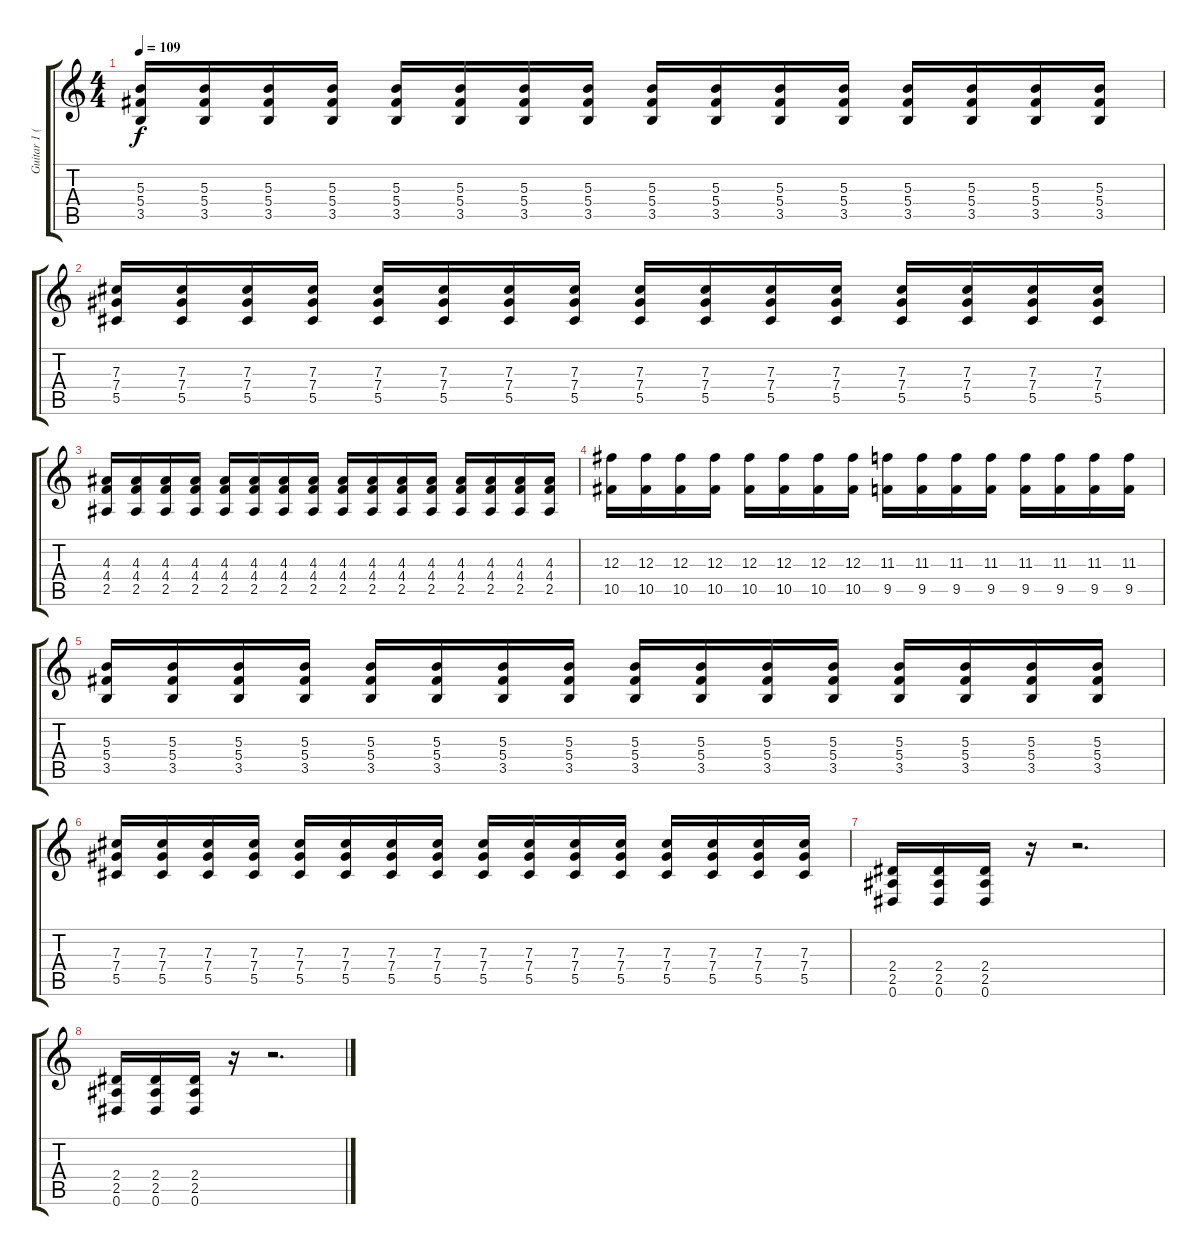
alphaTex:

\track ("Guitar 1 (Luke)" "Guitar 1 (") {instrument overdrivenguitar}
\staff {score tabs}
\tuning (Eb4 Bb3 Gb3 Db3 Ab2 Eb2) {hide}
\ts (4 4)
\tempo 109
\clef g2
\ks c
(5.3 5.4 3.5).16{dy f} (5.3 5.4 3.5).16 (5.3 5.4 3.5).16 (5.3 5.4 3.5).16 (5.3 5.4 3.5).16 (5.3 5.4 3.5).16 (5.3 5.4 3.5).16 (5.3 5.4 3.5).16 (5.3 5.4 3.5).16 (5.3 5.4 3.5).16 (5.3 5.4 3.5).16 (5.3 5.4 3.5).16 (5.3 5.4 3.5).16 (5.3 5.4 3.5).16 (5.3 5.4 3.5).16 (5.3 5.4 3.5).16 |
(7.3 7.4 5.5).16 (7.3 7.4 5.5).16 (7.3 7.4 5.5).16 (7.3 7.4 5.5).16 (7.3 7.4 5.5).16 (7.3 7.4 5.5).16 (7.3 7.4 5.5).16 (7.3 7.4 5.5).16 (7.3 7.4 5.5).16 (7.3 7.4 5.5).16 (7.3 7.4 5.5).16 (7.3 7.4 5.5).16 (7.3 7.4 5.5).16 (7.3 7.4 5.5).16 (7.3 7.4 5.5).16 (7.3 7.4 5.5).16 |
(4.3 4.4 2.5).16 (4.3 4.4 2.5).16 (4.3 4.4 2.5).16 (4.3 4.4 2.5).16 (4.3 4.4 2.5).16 (4.3 4.4 2.5).16 (4.3 4.4 2.5).16 (4.3 4.4 2.5).16 (4.3 4.4 2.5).16 (4.3 4.4 2.5).16 (4.3 4.4 2.5).16 (4.3 4.4 2.5).16 (4.3 4.4 2.5).16 (4.3 4.4 2.5).16 (4.3 4.4 2.5).16 (4.3 4.4 2.5).16 |
(12.3 10.5).16 (12.3 10.5).16 (12.3 10.5).16 (12.3 10.5).16 (12.3 10.5).16 (12.3 10.5).16 (12.3 10.5).16 (12.3 10.5).16 (11.3 9.5).16 (11.3 9.5).16 (11.3 9.5).16 (11.3 9.5).16 (11.3 9.5).16 (11.3 9.5).16 (11.3 9.5).16 (11.3 9.5).16 |
(5.3 5.4 3.5).16 (5.3 5.4 3.5).16 (5.3 5.4 3.5).16 (5.3 5.4 3.5).16 (5.3 5.4 3.5).16 (5.3 5.4 3.5).16 (5.3 5.4 3.5).16 (5.3 5.4 3.5).16 (5.3 5.4 3.5).16 (5.3 5.4 3.5).16 (5.3 5.4 3.5).16 (5.3 5.4 3.5).16 (5.3 5.4 3.5).16 (5.3 5.4 3.5).16 (5.3 5.4 3.5).16 (5.3 5.4 3.5).16 |
(7.3 7.4 5.5).16 (7.3 7.4 5.5).16 (7.3 7.4 5.5).16 (7.3 7.4 5.5).16 (7.3 7.4 5.5).16 (7.3 7.4 5.5).16 (7.3 7.4 5.5).16 (7.3 7.4 5.5).16 (7.3 7.4 5.5).16 (7.3 7.4 5.5).16 (7.3 7.4 5.5).16 (7.3 7.4 5.5).16 (7.3 7.4 5.5).16 (7.3 7.4 5.5).16 (7.3 7.4 5.5).16 (7.3 7.4 5.5).16 |
(2.4 2.5 0.6).16 (2.4 2.5 0.6).16 (2.4 2.5 0.6).16 r.16 r.2{d} |
(2.4 2.5 0.6).16 (2.4 2.5 0.6).16 (2.4 2.5 0.6).16 r.16 r.2{d}
